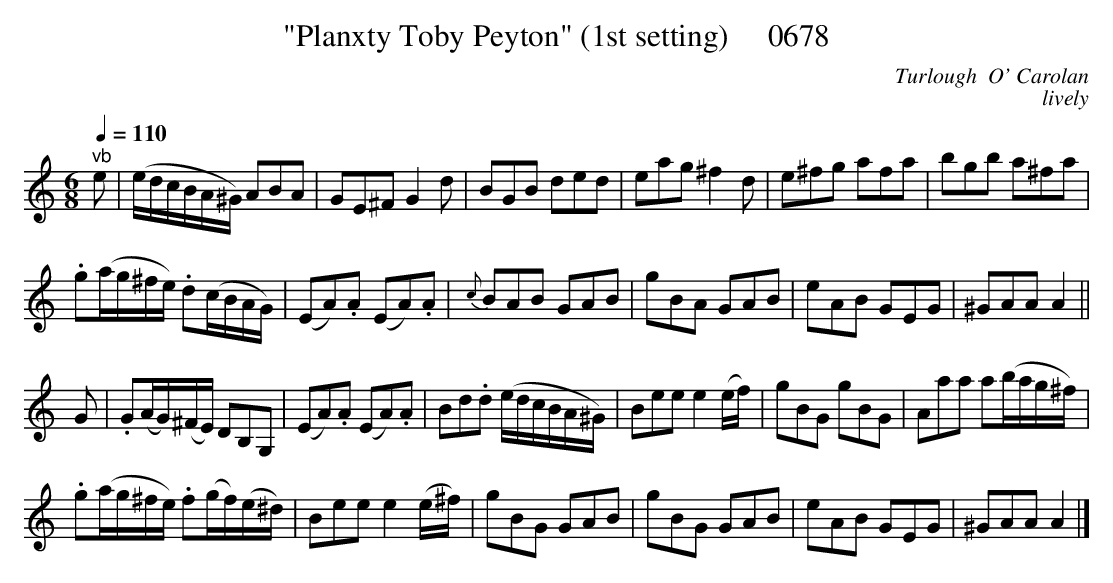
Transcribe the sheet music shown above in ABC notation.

X:1
T:"Planxty Toby Peyton" (1st setting)     0678
C:Turlough  O' Carolan
C:lively
Q:1/4=110
BY VINCE BRENNAN 6-21-03 (HTTP://WWW.SOSYOURMOM.COM)
M:6/8
L:1/8
K:C
"^vb"e|(e/2d/2c/2B/2A/2^G/2) ABA|GE^F G2d|BGB ded|eag ^f2d|e^fg afa|bgb a^fa|
.g(a/2g/2^f/2e/2) .d(c/2B/2A/2G/2)|(EA).A (EA).A|{c}BAB GAB|gBA GAB|eAB GEG|^GAA A2||
G|.G(A/2G/2)(^F/2E/2) DB,G,|(EA).A (EA).A|Bd.d (e/2d/2c/2B/2A/2^G/2)|Bee e2(e/2f/2)|gBG gBG|Aaa a(b/2a/2g/2^f/2)|
.g(a/2g/2^f/2e/2) .f(g/2f/2)(e/2^d/2)|Bee e2(e/2^f/2)|gBG GAB|gBG GAB|eAB GEG|^GAA A2|]
